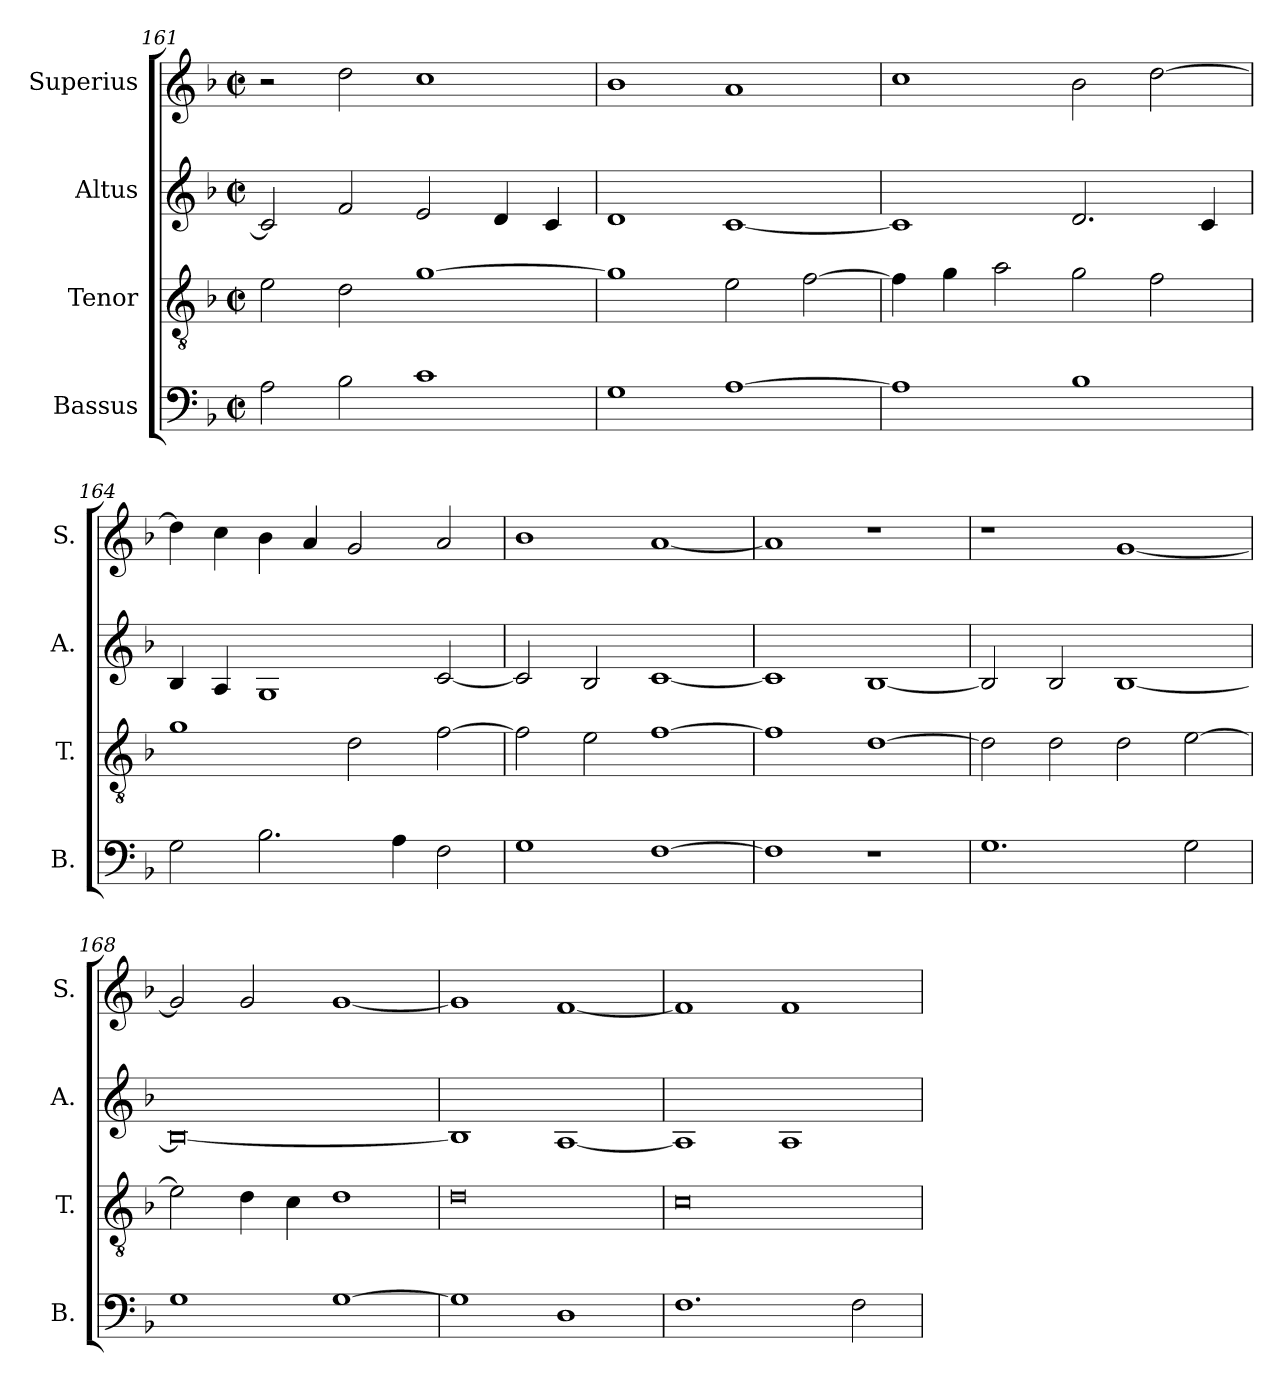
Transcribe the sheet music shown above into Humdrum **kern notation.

**kern	**kern	**kern	**kern
*part4	*part3	*part2	*part1
*staff4	*staff3	*staff2	*staff1
*I"Bassus	*I"Tenor	*I"Altus	*I"Superius
*I'B.	*I'T.	*I'A.	*I'S.
*clefF4	*clefGv2	*clefG2	*clefG2
*	*ITrd7c12	*	*
*k[b-]	*k[b-]	*k[b-]	*k[b-]
*F:	*F:	*F:	*F:
*M2/2	*M2/2	*M2/2	*M2/2
*met(c|)	*met(c|)	*met(c|)	*met(c|)
=161	=161	=161	=161
2Ai\	2Ei\	2ci/]	2r
2B-i\	2Di\	2fi/	2ddi\
1ci	[>1Gi	2ei/	1cci
.	.	4di/	.
.	.	4ci/	.
=162	=162	=162	=162
1Gi	1Gi]	1di	1b-i
[>1Ai	2Ei\	[<1ci	1ai
.	[>2Fi\	.	.
=163	=163	=163	=163
1Ai]	4Fi\]	1ci]	1cci
.	4Gi\	.	.
.	2Ai\	.	.
1B-i	2Gi\	2.di/	2b-i\
.	2Fi\	.	[>2ddi\
.	.	4ci/	.
=164	=164	=164	=164
2Gi\	1Gi	4B-i/	4ddi\]
.	.	4Ai/	4cci\
2.B-i\	.	1Gi	4b-i\
.	.	.	4ai/
.	2Di\	.	2gi/
4Ai\	.	.	.
2Fi\	[>2Fi\	[<2ci/	2ai/
!!LO:LB:g=z
=165	=165	=165	=165
1Gi	2Fi\]	2ci/]	1b-i
.	2Ei\	2B-i/	.
[>1Fi	[>1Fi	[<1ci	[<1ai
=166	=166	=166	=166
1Fi]	1Fi]	1ci]	1ai]
1r	[>1Di	[<1B-i	1r
=167	=167	=167	=167
1.Gi	2Di\]	2B-i/]	1r
.	2Di\	2B-i/	.
.	2Di\	[<1B-i	[<1gi
2Gi\	[>2Ei\	.	.
=168	=168	=168	=168
1Gi	2Ei\]	0B-i_<	2gi/]
.	4Di\	.	2gi/
.	4Ci\	.	.
[>1Gi	1Di	.	[<1gi
=169	=169	=169	=169
1Gi]	0Di	1B-i]	1gi]
1Di	.	[<1Ai	[<1fi
=170	=170	=170	=170
1.Fi	0Ci	1Ai]	1fi]
.	.	1Ai	1fi
2Fi\	.	.	.
=	=	=	=
*-	*-	*-	*-
